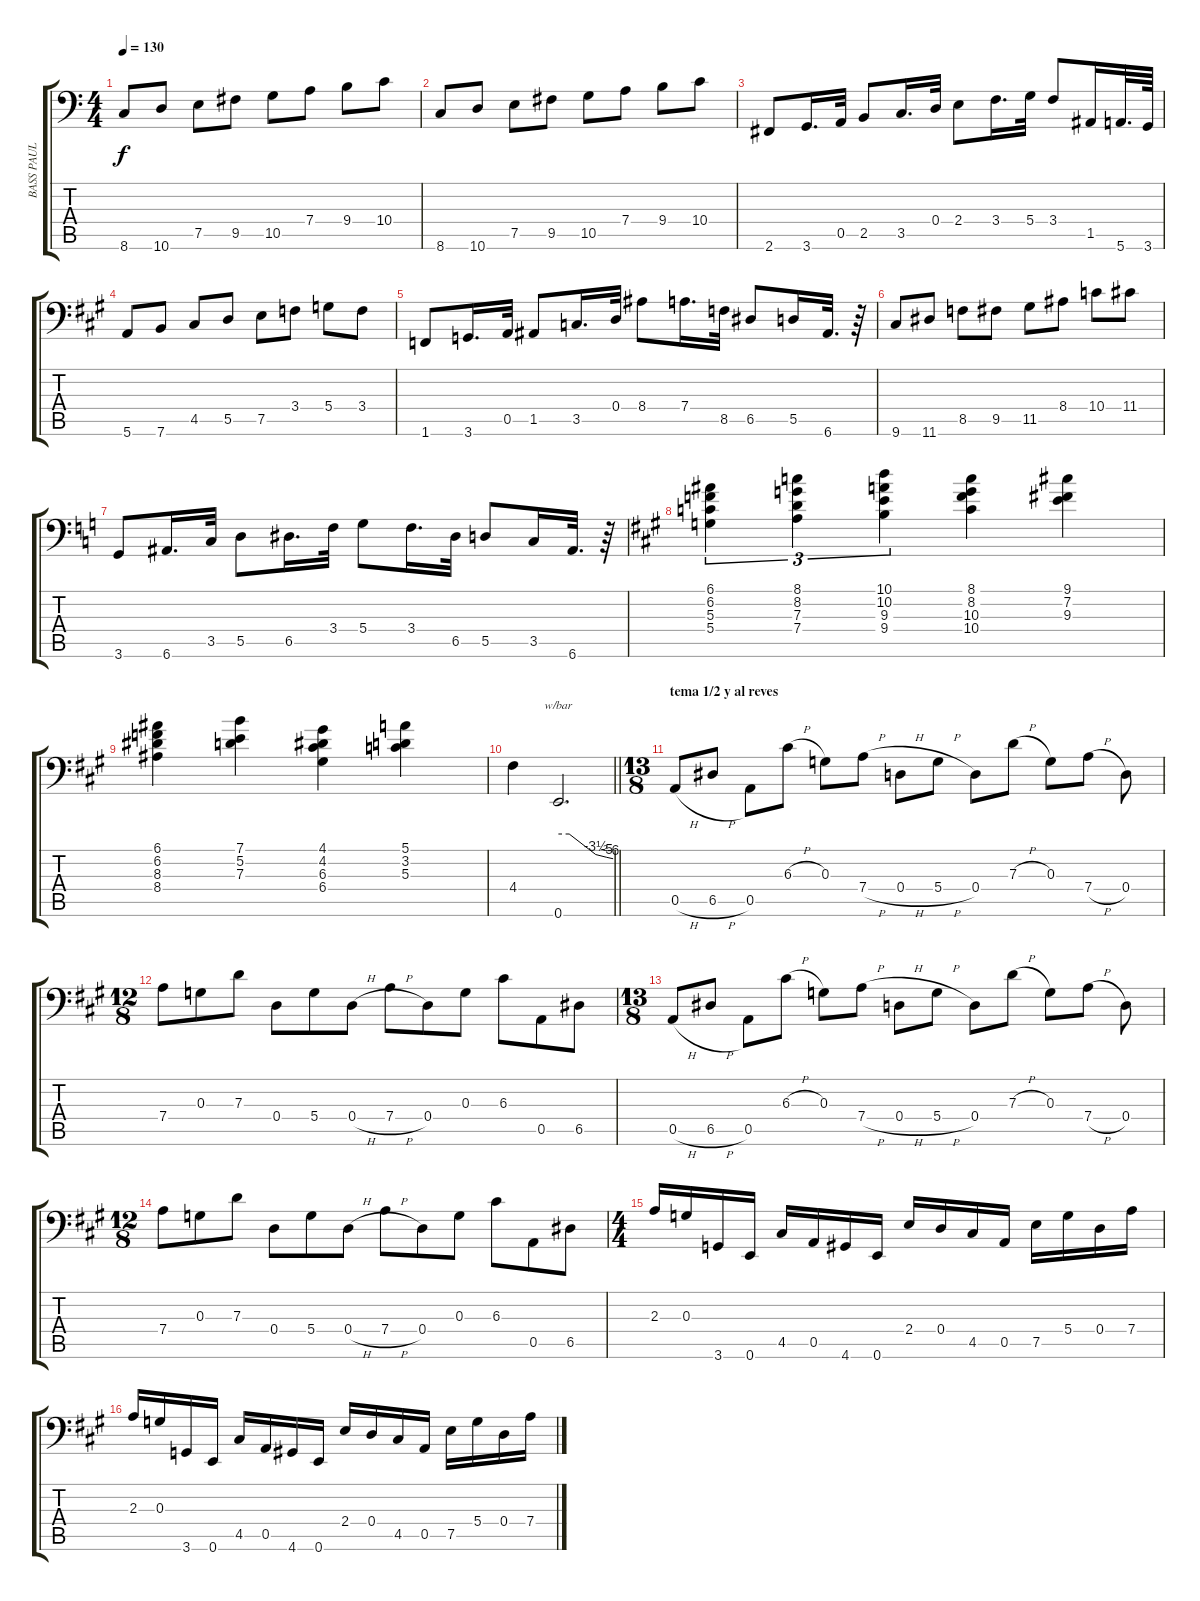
\track ("BASS PAUL" "BASS PAUL") {instrument electricbassfinger}
\staff {score tabs}
\tuning (E3 B2 G2 D2 A1 E1) {hide}
\ts (4 4)
\tempo 130
\clef f4
\ks c
8.6.8{dy f} 10.6.8 7.5.8 9.5.8 10.5.8 7.4.8 9.4.8 10.4.8 |
8.6.8 10.6.8 7.5.8 9.5.8 10.5.8 7.4.8 9.4.8 10.4.8 |
2.6.8 3.6.16{d} 0.5.32 2.5.8 3.5.16{d} 0.4.32 2.4.8 3.4.16{d} 5.4.32 3.4.8 1.5.16 5.6.32{d} 3.6.64 |
\ks a
5.6.8 7.6.8 4.5.8 5.5.8 7.5.8 3.4.8 5.4.8 3.4.8 |
1.6.8 3.6.16{d} 0.5.32 1.5.8 3.5.16{d} 0.4.32 8.4.8 7.4.16{d} 8.5.32 6.5.8 5.5.16 6.6.32{d} r.64 |
9.6.8 11.6.8 8.5.8 9.5.8 11.5.8 8.4.8 10.4.8 11.4.8 |
\ks c
3.6.8 6.6.16{d} 3.5.32 5.5.8 6.5.16{d} 3.4.32 5.4.8 3.4.16{d} 6.5.32 5.5.8 3.5.16 6.6.32{d} r.64 |
\ks a
(6.1 6.2 5.3 5.4).4{tu (3 2)} (8.1 8.2 7.3 7.4).4{tu (3 2)} (10.1 10.2 9.3 9.4).4{tu (3 2)} (8.1 8.2 10.3 10.4).4 (9.1 7.2 9.3).4 |
(6.1 6.2 8.3 8.4).4 (7.1 5.2 7.3).4 (4.1 4.2 6.3 6.4).4 (5.1 3.2 5.3).4 |
\barLineRight lightlight
4.4.4 0.6.2{d tbe (custom default 0 0 12 0 41 -14 53 -20 60 -24)} |
\ts (13 8)
\section ("" "tema 1/2 y al reves")
0.5{h}.8 6.5{h}.8 0.5.8 6.3{h}.8 0.3.8 7.4{h}.8 0.4{h}.8 5.4{h}.8 0.4.8 7.3{h}.8 0.3.8 7.4{h}.8 0.4.8 |
\ts (12 8)
7.4.8 0.3.8 7.3.8 0.4.8 5.4.8 0.4{h}.8 7.4{h}.8 0.4.8 0.3.8 6.3.8 0.5.8 6.5.8 |
\ts (13 8)
0.5{h}.8 6.5{h}.8 0.5.8 6.3{h}.8 0.3.8 7.4{h}.8 0.4{h}.8 5.4{h}.8 0.4.8 7.3{h}.8 0.3.8 7.4{h}.8 0.4.8 |
\ts (12 8)
7.4.8 0.3.8 7.3.8 0.4.8 5.4.8 0.4{h}.8 7.4{h}.8 0.4.8 0.3.8 6.3.8 0.5.8 6.5.8 |
\ts (4 4)
2.3.16 0.3.16 3.6.16 0.6.16 4.5.16 0.5.16 4.6.16 0.6.16 2.4.16 0.4.16 4.5.16 0.5.16 7.5.16 5.4.16 0.4.16 7.4.16 |
2.3.16 0.3.16 3.6.16 0.6.16 4.5.16 0.5.16 4.6.16 0.6.16 2.4.16 0.4.16 4.5.16 0.5.16 7.5.16 5.4.16 0.4.16 7.4.16
